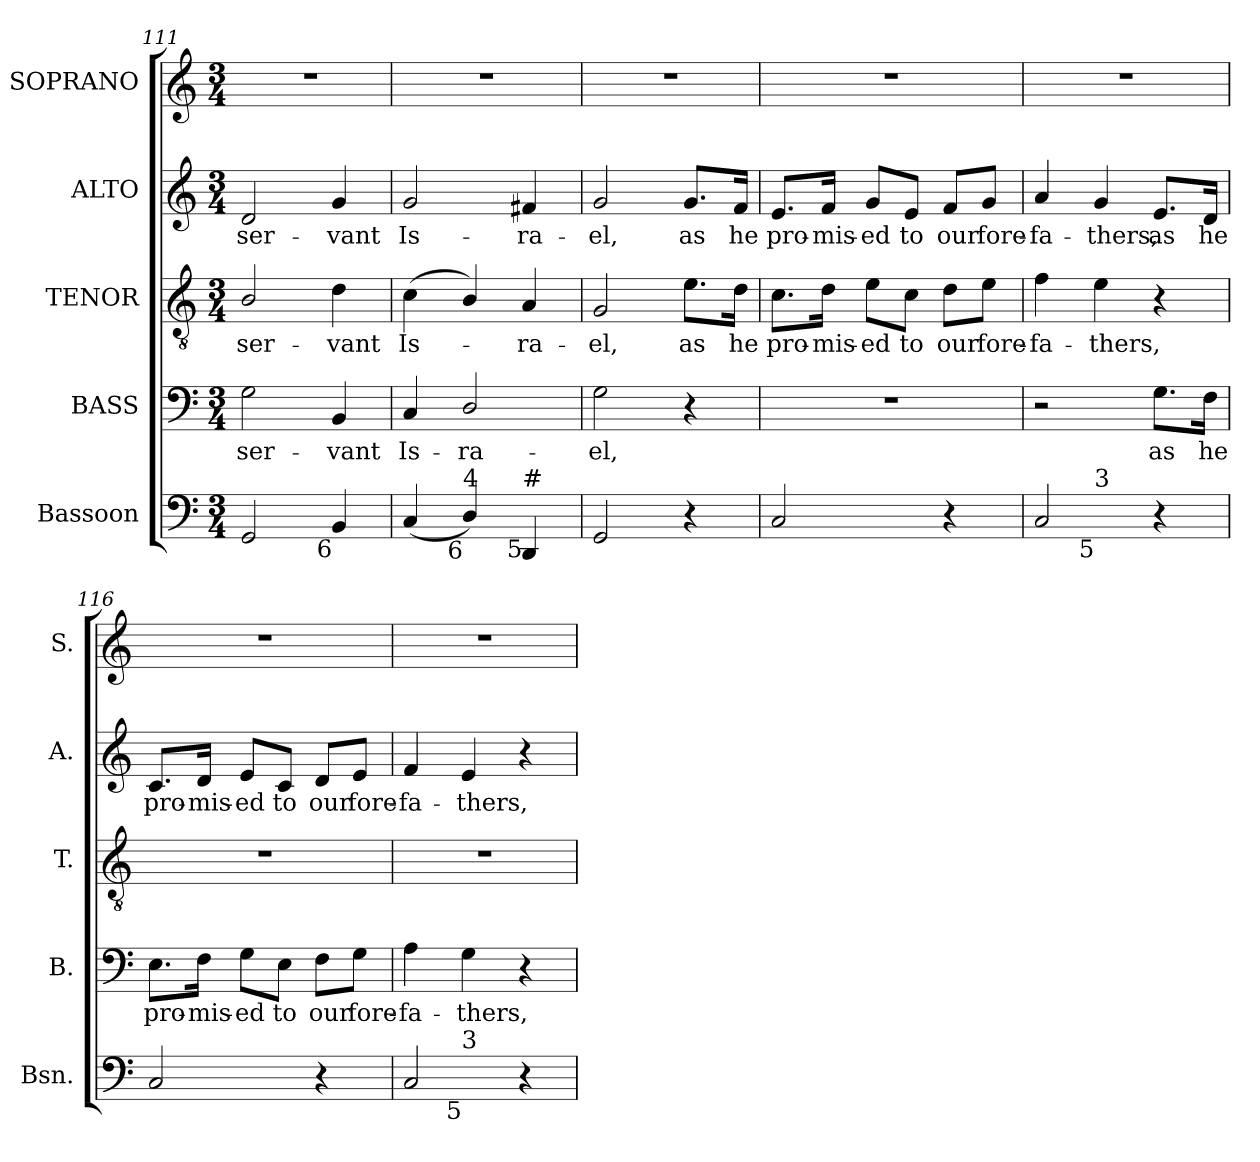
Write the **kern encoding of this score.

**kern	**kern	**text	**kern	**text	**kern	**text	**kern
*part5	*part4	*part4	*part3	*part3	*part2	*part2	*part1
*staff5	*staff4	*staff4	*staff3	*staff3	*staff2	*staff2	*staff1
*I"Bassoon	*I"BASS	*	*I"TENOR	*	*I"ALTO	*	*I"SOPRANO
*I'Bsn.	*I'B.	*	*I'T.	*	*I'A.	*	*I'S.
*clefF4	*clefF4	*	*clefGv2	*	*clefG2	*	*clefG2
*	*	*	*ITrd7c12	*	*	*	*
*k[]	*k[]	*	*k[]	*	*k[]	*	*k[]
*C:	*C:	*	*C:	*	*C:	*	*C:
*M3/4	*M3/4	*	*M3/4	*	*M3/4	*	*M3/4
=111	=111	=111	=111	=111	=111	=111	=111
!	!	!LO:LY:b:color=#000000	!	!	!	!	!
!	!	!	!	!LO:LY:b:color=#000000	!	!	!
!	!	!	!	!	!	!LO:LY:b:color=#000000	!LO:N:vis=1
2GGi/	2Gi\	ser-	2BBi/	ser-	2di/	ser-	2.r
!	!	!LO:LY:b:color=#000000	!	!	!	!	!
!	!	!	!	!LO:LY:b:color=#000000	!	!	!
!LO:TX:b:rj:t=6	!	!	!	!	!	!	!
!	!	!	!	!	!	!LO:LY:b:color=#000000	!
4BBi/	4BBi/	-vant	4Di\	-vant	4gi/	-vant	.
=112	=112	=112	=112	=112	=112	=112	=112
!	!	!LO:LY:b:color=#000000	!	!	!	!	!
!	!	!	!	!LO:LY:b:color=#000000	!	!	!
!	!	!	!	!	!	!LO:LY:b:color=#000000	!LO:N:vis=1
(4Ci/	4Ci/	Is-	(4Ci\	Is-	2gi/	Is-	2.r
!LO:TX:b:rj:t=6	!	!	!	!	!	!	!
!LO:TX:t=4	!	!	!	!	!	!	!
!	!	!LO:LY:b:color=#000000	!	!	!	!	!
4Di/)	2Di/	-ra-	4BBi/)	.	.	.	.
!	!	!	!	!LO:LY:b:color=#000000	!	!	!
!LO:TX:b:rj:t=5	!	!	!	!	!	!	!
!LO:TX:t=#	!	!	!	!	!	!	!
!	!	!	!	!	!	!LO:LY:b:color=#000000	!
4DDi/	.	.	4AAi/	-ra-	4f#Xi/	-ra-	.
=113	=113	=113	=113	=113	=113	=113	=113
!	!	!LO:LY:b:color=#000000	!	!	!	!	!
!	!	!	!	!LO:LY:b:color=#000000	!	!	!
!	!	!	!	!	!	!LO:LY:b:color=#000000	!LO:N:vis=1
2GGi/	2Gi\	-el,	2GGi/	-el,	2gi/	-el,	2.r
!	!	!	!	!LO:LY:b:color=#000000	!	!	!
!	!	!	!	!	!	!LO:LY:b:color=#000000	!
4r	4r	.	8.Ei\L	as	8.gi/L	as	.
!	!	!	!	!LO:LY:b:color=#000000	!	!	!
!	!	!	!	!	!	!LO:LY:b:color=#000000	!
.	.	.	16Di\Jk	he	16fi/Jk	he	.
=114	=114	=114	=114	=114	=114	=114	=114
!	!LO:N:vis=1	!	!	!	!	!	!
!	!	!	!	!LO:LY:b:color=#000000	!	!	!
!	!	!	!	!	!	!LO:LY:b:color=#000000	!LO:N:vis=1
2Ci/	2.r	.	8.Ci\L	pro-	8.ei/L	pro-	2.r
!	!	!	!	!LO:LY:b:color=#000000	!	!	!
!	!	!	!	!	!	!LO:LY:b:color=#000000	!
.	.	.	16Di\Jk	-mis-	16fi/Jk	-mis-	.
!	!	!	!	!LO:LY:b:color=#000000	!	!	!
!	!	!	!	!	!	!LO:LY:b:color=#000000	!
.	.	.	8Ei\L	-ed	8gi/L	-ed	.
!	!	!	!	!LO:LY:b:color=#000000	!	!	!
!	!	!	!	!	!	!LO:LY:b:color=#000000	!
.	.	.	8Ci\J	to	8ei/J	to	.
!	!	!	!	!LO:LY:b:color=#000000	!	!	!
!	!	!	!	!	!	!LO:LY:b:color=#000000	!
4r	.	.	8Di\L	our	8fi/L	our	.
!	!	!	!	!LO:LY:b:color=#000000	!	!	!
!	!	!	!	!	!	!LO:LY:b:color=#000000	!
.	.	.	8Ei\J	fore-	8gi/J	fore-	.
!!LO:LB:g=z
=115	=115	=115	=115	=115	=115	=115	=115
!	!	!	!	!LO:LY:b:color=#000000	!	!	!
!LO:TX:b:rj:t=6	!	!	!	!	!	!	!
!LO:TX:t=4	!	!	!	!	!	!	!
!	!	!	!	!	!	!LO:LY:b:color=#000000	!LO:N:vis=1
*^	*	*	*	*	*	*	*
2Ci/	4ryy	2r	.	4Fi\	-fa-	4ai/	-fa-	2.r
!	!	!	!	!	!LO:LY:b:color=#000000	!	!	!
!	!LO:TX:b:rj:t=5	!	!	!	!	!	!	!
!	!LO:TX:t=3	!	!	!	!	!	!	!
!	!	!	!	!	!	!	!LO:LY:b:color=#000000	!
.	2ryy	.	.	4Ei\	-thers,	4gi/	-thers,	.
!	!	!	!LO:LY:b:color=#000000	!	!	!	!	!
!	!	!	!	!	!	!	!LO:LY:b:color=#000000	!
4r	.	8.Gi\L	as	4r	.	8.ei/L	as	.
!	!	!	!LO:LY:b:color=#000000	!	!	!	!	!
!	!	!	!	!	!	!	!LO:LY:b:color=#000000	!
.	.	16Fi\Jk	he	.	.	16di/Jk	he	.
*v	*v	*	*	*	*	*	*	*
=116	=116	=116	=116	=116	=116	=116	=116
*^	*	*	*	*	*	*	*
!	!	!	!LO:LY:b:color=#000000	!LO:N:vis=1	!	!	!	!
*v	*v	*	*	*	*	*	*	*
*^	*	*	*	*	*	*	*
!	!	!	!	!	!	!	!LO:LY:b:color=#000000	!LO:N:vis=1
*v	*v	*	*	*	*	*	*	*
2Ci/	8.Ei\L	pro-	2.r	.	8.ci/L	pro-	2.r
!	!	!LO:LY:b:color=#000000	!	!	!	!	!
!	!	!	!	!	!	!LO:LY:b:color=#000000	!
.	16Fi\Jk	-mis-	.	.	16di/Jk	-mis-	.
!	!	!LO:LY:b:color=#000000	!	!	!	!	!
!	!	!	!	!	!	!LO:LY:b:color=#000000	!
.	8Gi\L	-ed	.	.	8ei/L	-ed	.
!	!	!LO:LY:b:color=#000000	!	!	!	!	!
!	!	!	!	!	!	!LO:LY:b:color=#000000	!
.	8Ei\J	to	.	.	8ci/J	to	.
!	!	!LO:LY:b:color=#000000	!	!	!	!	!
!	!	!	!	!	!	!LO:LY:b:color=#000000	!
4r	8Fi\L	our	.	.	8di/L	our	.
!	!	!LO:LY:b:color=#000000	!	!	!	!	!
!	!	!	!	!	!	!LO:LY:b:color=#000000	!
.	8Gi\J	fore-	.	.	8ei/J	fore-	.
=117	=117	=117	=117	=117	=117	=117	=117
!	!	!LO:LY:b:color=#000000	!LO:N:vis=1	!	!	!	!
!LO:TX:b:rj:t=6	!	!	!	!	!	!	!
!LO:TX:t=4	!	!	!	!	!	!	!
!	!	!	!	!	!	!LO:LY:b:color=#000000	!LO:N:vis=1
*^	*	*	*	*	*	*	*
2Ci/	4ryy	4Ai\	-fa-	2.r	.	4fi/	-fa-	2.r
!	!	!	!LO:LY:b:color=#000000	!	!	!	!	!
!	!LO:TX:b:rj:t=5	!	!	!	!	!	!	!
!	!LO:TX:t=3	!	!	!	!	!	!	!
!	!	!	!	!	!	!	!LO:LY:b:color=#000000	!
.	2ryy	4Gi\	-thers,	.	.	4ei/	-thers,	.
4r	.	4r	.	.	.	4r	.	.
*v	*v	*	*	*	*	*	*	*
=	=	=	=	=	=	=	=
*-	*-	*-	*-	*-	*-	*-	*-
